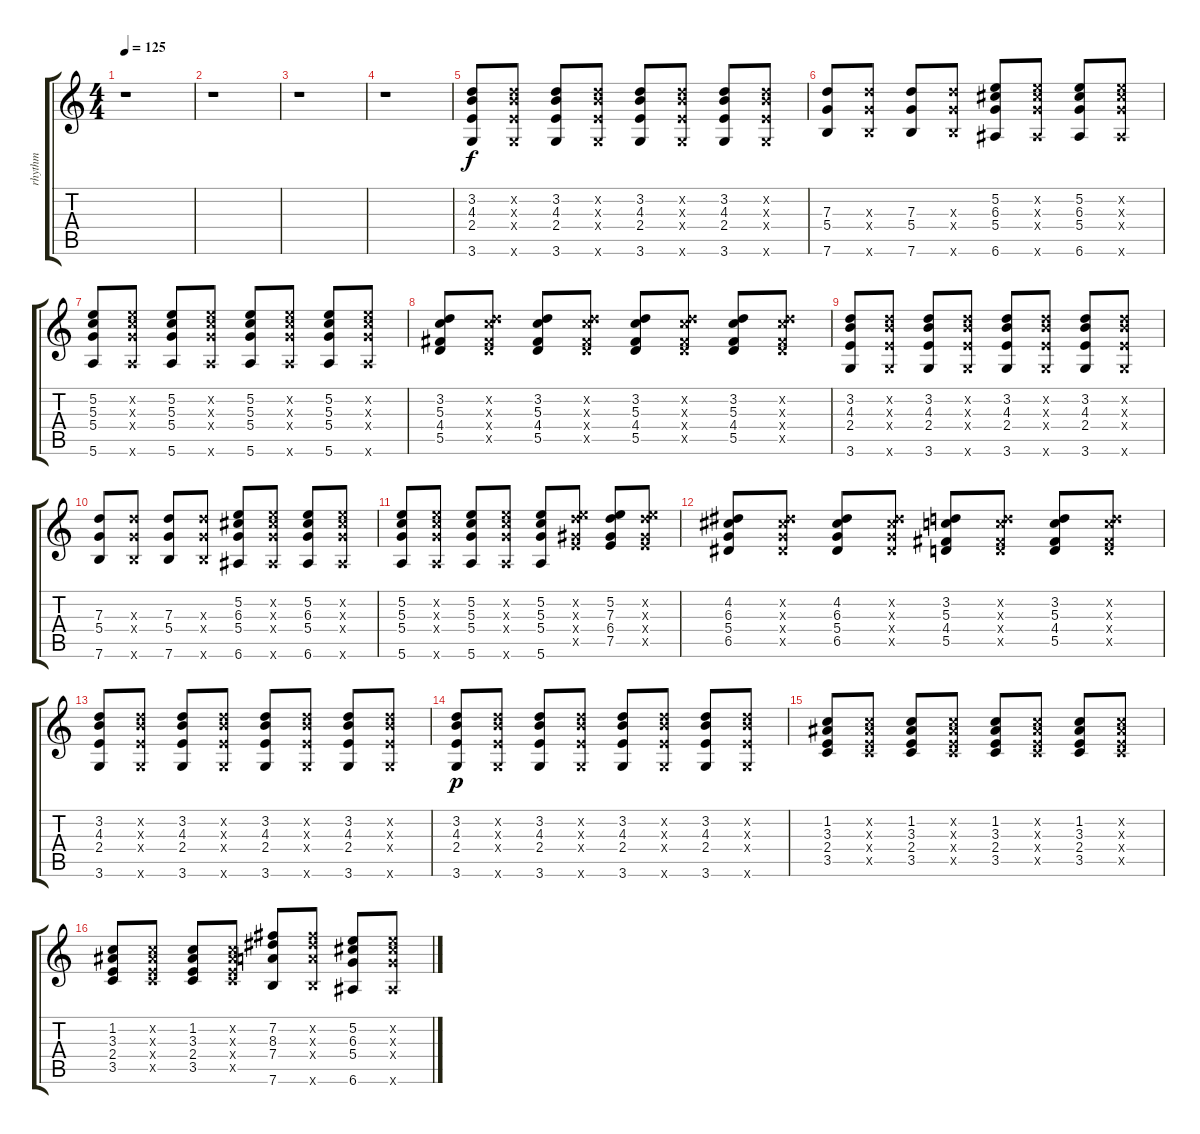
\track ("rhythm" "rhythm") {instrument acousticguitarnylon}
\staff {score tabs}
\tuning (E4 B3 G3 D3 A2 E2) {hide}
\ts (4 4)
\tempo 125
\clef g2
\ks c
r.1{dy f instrument acousticguitarnylon} |
r.1 |
r.1 |
r.1 |
(3.2 4.3 2.4 3.6).8 (3.2{x} 4.3{x} 2.4{x} 3.6{x}).8 (3.2 4.3 2.4 3.6).8 (3.2{x} 4.3{x} 2.4{x} 3.6{x}).8 (3.2 4.3 2.4 3.6).8 (3.2{x} 4.3{x} 2.4{x} 3.6{x}).8 (3.2 4.3 2.4 3.6).8 (3.2{x} 4.3{x} 2.4{x} 3.6{x}).8 |
(7.3 5.4 7.6).8 (7.3{x} 5.4{x} 7.6{x}).8 (7.3 5.4 7.6).8 (7.3{x} 5.4{x} 7.6{x}).8 (5.2 6.3 5.4 6.6).8 (5.2{x} 6.3{x} 5.4{x} 6.6{x}).8 (5.2 6.3 5.4 6.6).8 (5.2{x} 6.3{x} 5.4{x} 6.6{x}).8 |
(5.2 5.3 5.4 5.6).8 (5.2{x} 5.3{x} 5.4{x} 5.6{x}).8 (5.2 5.3 5.4 5.6).8 (5.2{x} 5.3{x} 5.4{x} 5.6{x}).8 (5.2 5.3 5.4 5.6).8 (5.2{x} 5.3{x} 5.4{x} 5.6{x}).8 (5.2 5.3 5.4 5.6).8 (5.2{x} 5.3{x} 5.4{x} 5.6{x}).8 |
(3.2 5.3 4.4 5.5).8 (3.2{x} 5.3{x} 4.4{x} 5.5{x}).8 (3.2 5.3 4.4 5.5).8 (3.2{x} 5.3{x} 4.4{x} 5.5{x}).8 (3.2 5.3 4.4 5.5).8 (3.2{x} 5.3{x} 4.4{x} 5.5{x}).8 (3.2 5.3 4.4 5.5).8 (3.2{x} 5.3{x} 4.4{x} 5.5{x}).8 |
(3.2 4.3 2.4 3.6).8 (3.2{x} 4.3{x} 2.4{x} 3.6{x}).8 (3.2 4.3 2.4 3.6).8 (3.2{x} 4.3{x} 2.4{x} 3.6{x}).8 (3.2 4.3 2.4 3.6).8 (3.2{x} 4.3{x} 2.4{x} 3.6{x}).8 (3.2 4.3 2.4 3.6).8 (3.2{x} 4.3{x} 2.4{x} 3.6{x}).8 |
(7.3 5.4 7.6).8 (7.3{x} 5.4{x} 7.6{x}).8 (7.3 5.4 7.6).8 (7.3{x} 5.4{x} 7.6{x}).8 (5.2 6.3 5.4 6.6).8 (5.2{x} 6.3{x} 5.4{x} 6.6{x}).8 (5.2 6.3 5.4 6.6).8 (5.2{x} 6.3{x} 5.4{x} 6.6{x}).8 |
(5.2 5.3 5.4 5.6).8 (5.2{x} 5.3{x} 5.4{x} 5.6{x}).8 (5.2 5.3 5.4 5.6).8 (5.2{x} 5.3{x} 5.4{x} 5.6{x}).8 (5.2 5.3 5.4 5.6).8 (5.2{x} 7.3{x} 6.4{x} 7.5{x}).8 (5.2 7.3 6.4 7.5).8 (5.2{x} 7.3{x} 6.4{x} 7.5{x}).8 |
(4.2 6.3 5.4 6.5).8 (4.2{x} 6.3{x} 5.4{x} 6.5{x}).8 (4.2 6.3 5.4 6.5).8 (4.2{x} 6.3{x} 5.4{x} 6.5{x}).8 (3.2 5.3 4.4 5.5).8 (3.2{x} 5.3{x} 4.4{x} 5.5{x}).8 (3.2 5.3 4.4 5.5).8 (3.2{x} 5.3{x} 4.4{x} 5.5{x}).8 |
(3.2 4.3 2.4 3.6).8 (3.2{x} 4.3{x} 2.4{x} 3.6{x}).8 (3.2 4.3 2.4 3.6).8 (3.2{x} 4.3{x} 2.4{x} 3.6{x}).8 (3.2 4.3 2.4 3.6).8 (3.2{x} 4.3{x} 2.4{x} 3.6{x}).8 (3.2 4.3 2.4 3.6).8 (3.2{x} 4.3{x} 2.4{x} 3.6{x}).8 |
(3.2 4.3 2.4 3.6).8{dy p} (3.2{x} 4.3{x} 2.4{x} 3.6{x}).8 (3.2 4.3 2.4 3.6).8 (3.2{x} 4.3{x} 2.4{x} 3.6{x}).8 (3.2 4.3 2.4 3.6).8 (3.2{x} 4.3{x} 2.4{x} 3.6{x}).8 (3.2 4.3 2.4 3.6).8 (3.2{x} 4.3{x} 2.4{x} 3.6{x}).8 |
(1.2 3.3 2.4 3.5).8 (1.2{x} 3.3{x} 2.4{x} 3.5{x}).8 (1.2 3.3 2.4 3.5).8 (1.2{x} 3.3{x} 2.4{x} 3.5{x}).8 (1.2 3.3 2.4 3.5).8 (1.2{x} 3.3{x} 2.4{x} 3.5{x}).8 (1.2 3.3 2.4 3.5).8 (1.2{x} 3.3{x} 2.4{x} 3.5{x}).8 |
(1.2 3.3 2.4 3.5).8 (1.2{x} 3.3{x} 2.4{x} 3.5{x}).8 (1.2 3.3 2.4 3.5).8 (1.2{x} 3.3{x} 2.4{x} 3.5{x}).8 (7.2 8.3 7.4 7.6).8 (7.2{x} 8.3{x} 7.4{x} 7.6{x}).8 (5.2 6.3 5.4 6.6).8 (5.2{x} 6.3{x} 5.4{x} 6.6{x}).8
